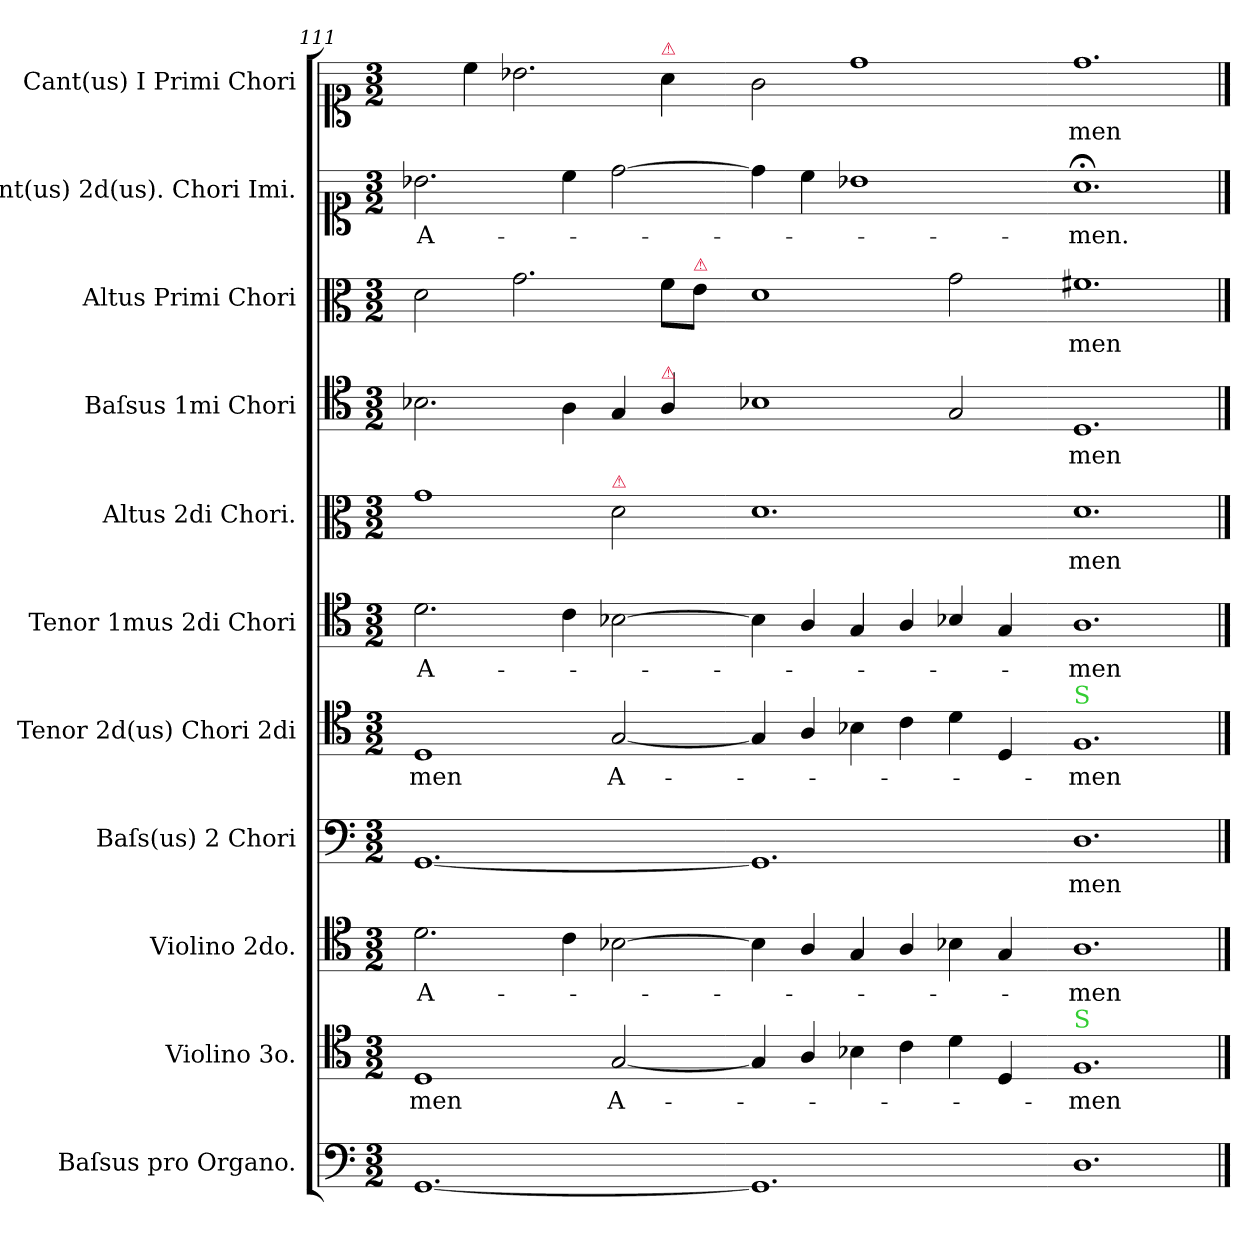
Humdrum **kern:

**kern	**kern	**text	**kern	**text	**kern	**text	**kern	**text	**kern	**text	**kern	**text	**kern	**text	**kern	**text	**kern	**text	**kern	**text
*part11	*part10	*part10	*part9	*part9	*part8	*part8	*part7	*part7	*part6	*part6	*part5	*part5	*part4	*part4	*part3	*part3	*part2	*part2	*part1	*part1
*staff11	*staff10	*staff10	*staff9	*staff9	*staff8	*staff8	*staff7	*staff7	*staff6	*staff6	*staff5	*staff5	*staff4	*staff4	*staff3	*staff3	*staff2	*staff2	*staff1	*staff1
*I"Baſsus pro Organo.	*I"Violino 3o.	*	*I"Violino 2do.	*	*I"Baſs(us) 2 Chori	*	*I"Tenor 2d(us) Chori 2di	*	*I"Tenor 1mus 2di Chori	*	*I"Altus 2di Chori.	*	*I"Baſsus 1mi Chori	*	*I"Altus Primi Chori	*	*I"Cant(us) 2d(us). Chori Imi.	*	*I"Cant(us) I Primi Chori	*
*I'org	*I'vl 3	*	*I'vl 2	*	*	*	*	*	*	*	*	*	*	*	*	*	*	*	*	*
*clefF4	*clefC4	*	*clefC4	*	*clefF4	*	*clefC4	*	*clefC4	*	*clefC3	*	*clefC4	*	*clefC3	*	*clefC1	*	*clefC1	*
*k[]	*k[]	*	*k[]	*	*k[]	*	*k[]	*	*k[]	*	*k[]	*	*k[]	*	*k[]	*	*k[]	*	*k[]	*
*D:dor	*D:dor	*	*D:dor	*	*D:dor	*	*D:dor	*	*D:dor	*	*D:dor	*	*D:dor	*	*D:dor	*	*D:dor	*	*D:dor	*
*M3/2	*M3/2	*	*M3/2	*	*M3/2	*	*M3/2	*	*M3/2	*	*M3/2	*	*M3/2	*	*M3/2	*	*M3/2	*	*M3/2	*
=111	=111	=111	=111	=111	=111	=111	=111	=111	=111	=111	=111	=111	=111	=111	=111	=111	=111	=111	=111	=111
[1.GG	1D	-men	2.d\	A-	[1.GG	.	1D	-men	2.d\	A-	1g	.	2.B-X\	.	2d\	.	2.b-X\	A-	4ryy	.
.	.	.	.	.	.	.	.	.	.	.	.	.	.	.	.	.	.	.	4cc\	.
.	.	.	.	.	.	.	.	.	.	.	.	.	.	.	2.g\	.	.	.	2.b-X\	.
.	.	.	4c\	.	.	.	.	.	4c\	.	.	.	4A\	.	.	.	4cc\	.	.	.
!	!	!	!	!	!	!	!	!	!	!	!LO:TX:a:color=crimson:t=⚠	!	!	!	!	!	!	!	!	!
!	!	!LO:LY:i	!	!	!	!	!	!	!	!	!	!	!	!	!	!	!	!	!	!
.	[2G/	A-	[2B-X\	.	.	.	[2G/	A-	[2B-X\	.	2d\	.	4G/	.	.	.	[2dd\	.	.	.
!	!	!	!	!	!	!	!	!	!	!	!	!	!	!	!	!	!	!	!LO:TX:a:color=crimson:t=⚠	!
!	!	!	!	!	!	!	!	!	!	!	!	!	!LO:TX:a:color=crimson:t=⚠	!	!	!	!	!	!	!
.	.	.	.	.	.	.	.	.	.	.	.	.	4A/	.	8f\L	.	.	.	4a\	.
!	!	!	!	!	!	!	!	!	!	!	!	!	!	!	!LO:TX:a:color=crimson:t=⚠	!	!	!	!	!
.	.	.	.	.	.	.	.	.	.	.	.	.	.	.	8e\J	.	.	.	.	.
=112-	=112-	=112-	=112-	=112-	=112-	=112-	=112-	=112-	=112-	=112-	=112-	=112-	=112-	=112-	=112-	=112-	=112-	=112-	=112-	=112-
1.GG]	4G/]	.	4B-\]	.	1.GG]	.	4G/]	.	4B-\]	.	1.d	.	1B-X	.	1d	.	4dd\]	.	2g\	.
.	4A/	.	4A/	.	.	.	4A/	.	4A/	.	.	.	.	.	.	.	4cc\	.	.	.
.	4B-X\	.	4G/	.	.	.	4B-X\	.	4G/	.	.	.	.	.	.	.	1b-X	.	1dd	.
.	4c\	.	4A/	.	.	.	4c\	.	4A/	.	.	.	.	.	.	.	.	.	.	.
.	4d\	.	4B-X\	.	.	.	4d\	.	4B-X/	.	.	.	2G/	.	2g\	.	.	.	.	.
.	4D/	.	4G/	.	.	.	4D/	.	4G/	.	.	.	.	.	.	.	.	.	.	.
=113-	=113-	=113-	=113-	=113-	=113-	=113-	=113-	=113-	=113-	=113-	=113-	=113-	=113-	=113-	=113-	=113-	=113-	=113-	=113-	=113-
!	!	!	!	!	!	!	!LO:TX:a:color=limegreen:t=S	!	!	!	!	!	!	!	!	!	!	!	!	!
!	!LO:TX:a:color=limegreen:t=S	!	!	!	!	!	!	!	!	!	!	!	!	!	!	!	!	!	!	!
!	!	!LO:LY:i	!	!	!	!LO:LY:i	!	!	!	!	!	!	!	!	!	!LO:LY:i	!	!	!	!LO:LY:i
1.D	1.F	-men	1.A	-men	1.D	-men	1.F	-men	1.A	-men	1.d	-men	1.D	-men	1.f#X	-men	1.a;<	-men.	1.dd	-men
==	==	==	==	==	==	==	==	==	==	==	==	==	==	==	==	==	==	==	==	==
*-	*-	*-	*-	*-	*-	*-	*-	*-	*-	*-	*-	*-	*-	*-	*-	*-	*-	*-	*-	*-
